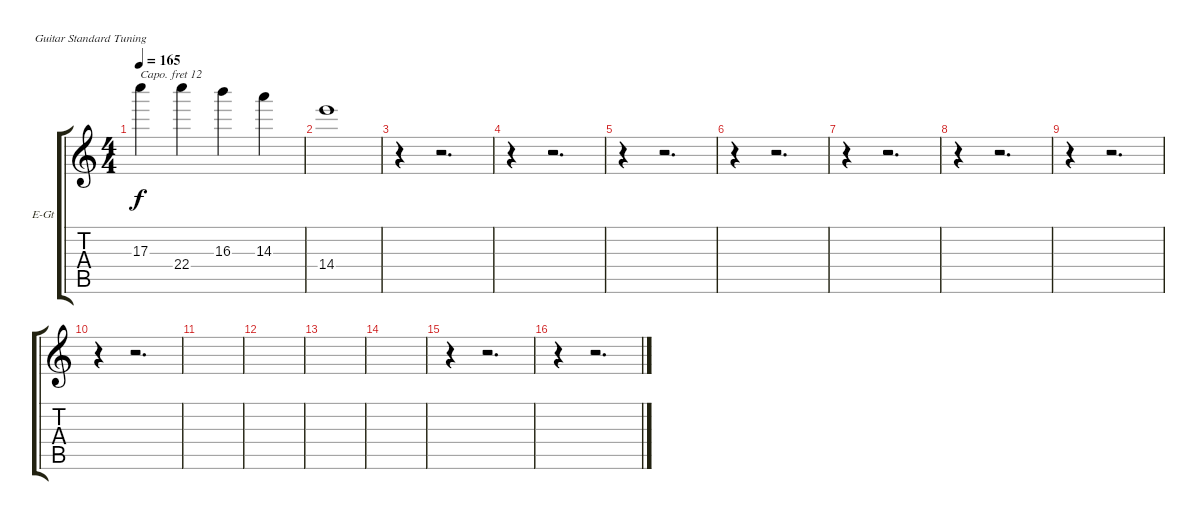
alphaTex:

\bracketExtendMode groupsimilarinstruments
\firstSystemTrackNameOrientation horizontal
\otherSystemsTrackNameOrientation horizontal
\track ("Äîðîæêà 4" "E-Gt") {instrument distortionguitar}
\staff {score tabs}
\capo 12
\tuning (E4 B3 G3 D3 A2 E2)
\ts (4 4)
\tempo 165
\clef g2
\ks c
17.3.4{dy f} 22.4.4 16.3.4 14.3.4 |
14.4.1 |
r.4 r.2{d} |
r.4 r.2{d} |
r.4 r.2{d} |
r.4 r.2{d} |
r.4 r.2{d} |
r.4 r.2{d} |
r.4 r.2{d} |
r.4 r.2{d} |
|
|
|
|
r.4 r.2{d} |
r.4 r.2{d}
